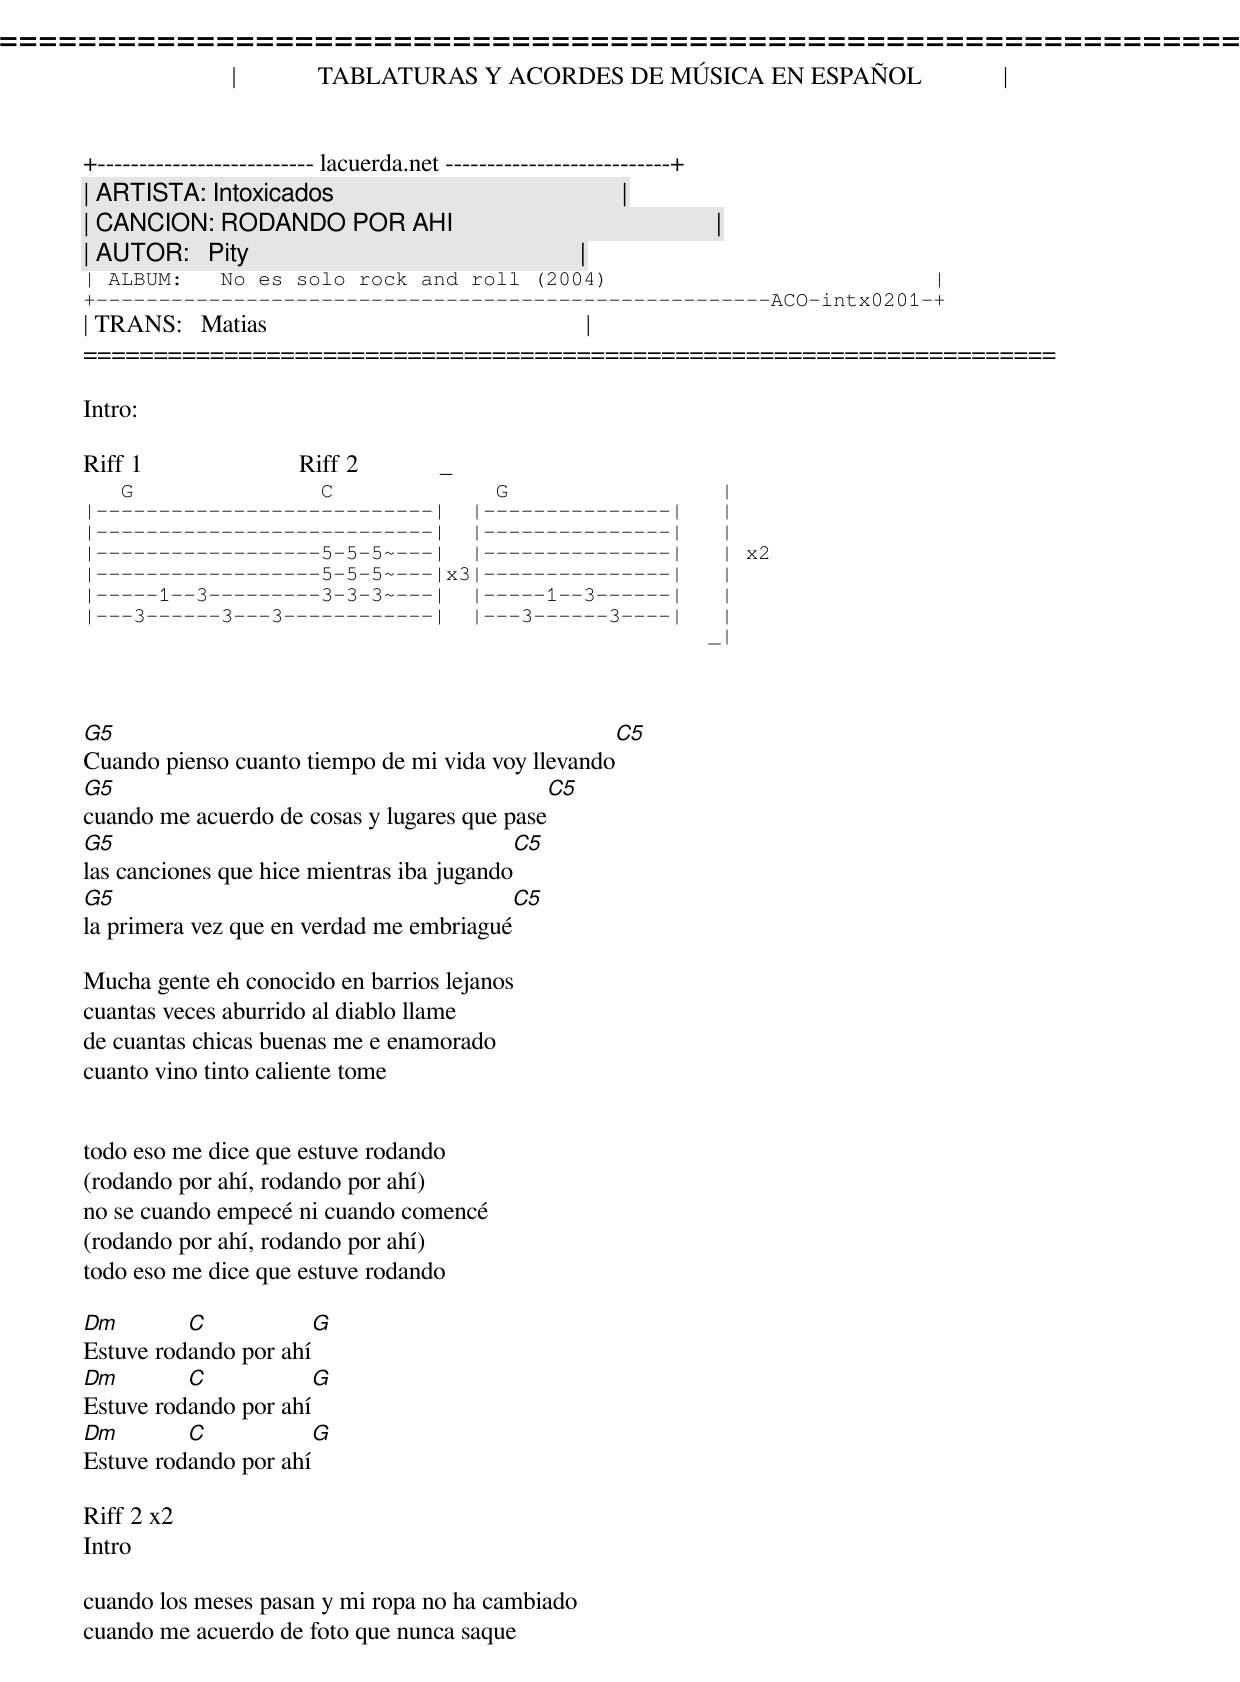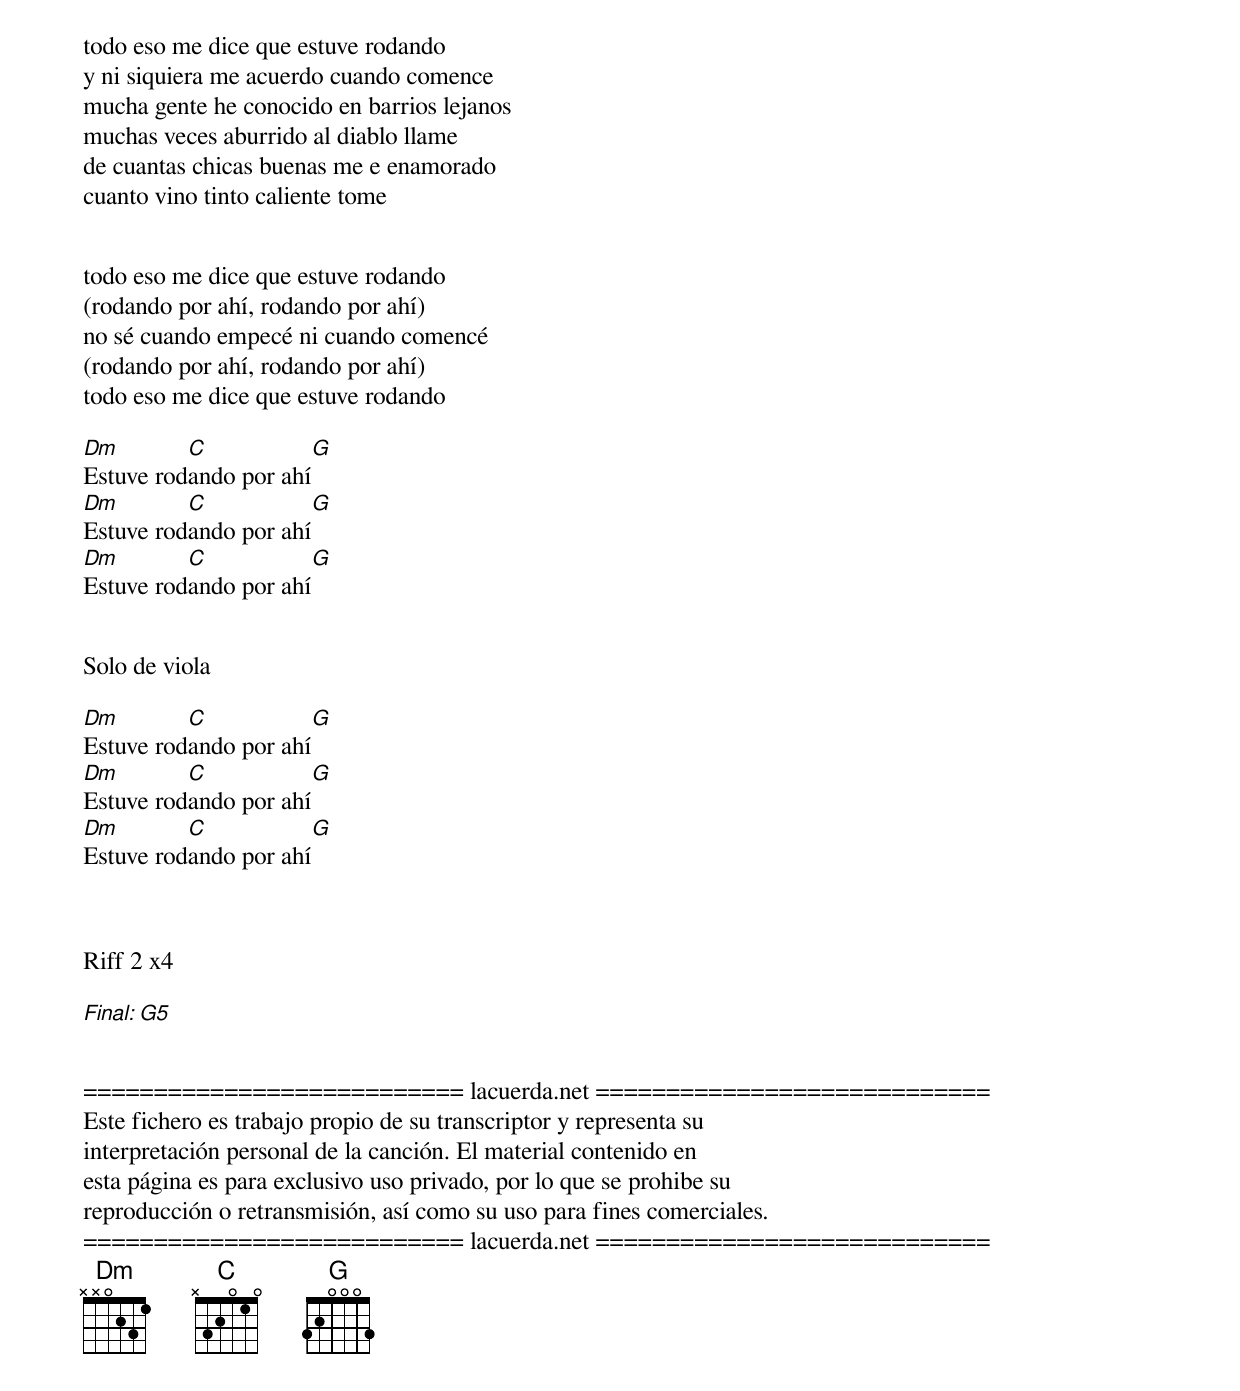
=====================================================================
|             TABLATURAS Y ACORDES DE MÚSICA EN ESPAÑOL             |
+-------------------------- lacuerda.net ---------------------------+
| ARTISTA: Intoxicados                                              |
| CANCION: RODANDO POR AHI                                          |
| AUTOR:   Pity                                                     |
| ALBUM:   No es solo rock and roll (2004)                          |
+------------------------------------------------------ACO-intx0201-+
| TRANS:   Matias                                                   |
=====================================================================

Intro:

Riff 1                         Riff 2             _
   G               C             G                 |
|---------------------------|  |---------------|   |
|---------------------------|  |---------------|   |
|------------------5-5-5~---|  |---------------|   | x2
|------------------5-5-5~---|x3|---------------|   |
|-----1--3---------3-3-3~---|  |-----1--3------|   |
|---3------3---3------------|  |---3------3----|   |
                                                  _|



G5                                                 C5
Cuando pienso cuanto tiempo de mi vida voy llevando
G5                                           C5
cuando me acuerdo de cosas y lugares que pase
G5                                         C5
las canciones que hice mientras iba jugando
G5                                       C5
la primera vez que en verdad me embriagué

Mucha gente eh conocido en barrios lejanos
cuantas veces aburrido al diablo llame
de cuantas chicas buenas me e enamorado
cuanto vino tinto caliente tome


todo eso me dice que estuve rodando
(rodando por ahí, rodando por ahí)
no se cuando empecé ni cuando comencé
(rodando por ahí, rodando por ahí)
todo eso me dice que estuve rodando

Dm        C           G
Estuve rodando por ahí
Dm        C           G
Estuve rodando por ahí
Dm        C           G
Estuve rodando por ahí

Riff 2 x2
Intro

cuando los meses pasan y mi ropa no ha cambiado
cuando me acuerdo de foto que nunca saque
todo eso me dice que estuve rodando
y ni siquiera me acuerdo cuando comence
mucha gente he conocido en barrios lejanos
muchas veces aburrido al diablo llame
de cuantas chicas buenas me e enamorado
cuanto vino tinto caliente tome


todo eso me dice que estuve rodando
(rodando por ahí, rodando por ahí)
no sé cuando empecé ni cuando comencé
(rodando por ahí, rodando por ahí)
todo eso me dice que estuve rodando

Dm        C           G
Estuve rodando por ahí
Dm        C           G
Estuve rodando por ahí
Dm        C           G
Estuve rodando por ahí


Solo de viola

Dm        C           G
Estuve rodando por ahí
Dm        C           G
Estuve rodando por ahí
Dm        C           G
Estuve rodando por ahí



Riff 2 x4

Final: G5


=========================== lacuerda.net ============================
Este fichero es trabajo propio de su transcriptor y representa su
interpretación personal de la canción. El material contenido en
esta página es para exclusivo uso privado, por lo que se prohibe su
reproducción o retransmisión, así como su uso para fines comerciales.
=========================== lacuerda.net ============================
